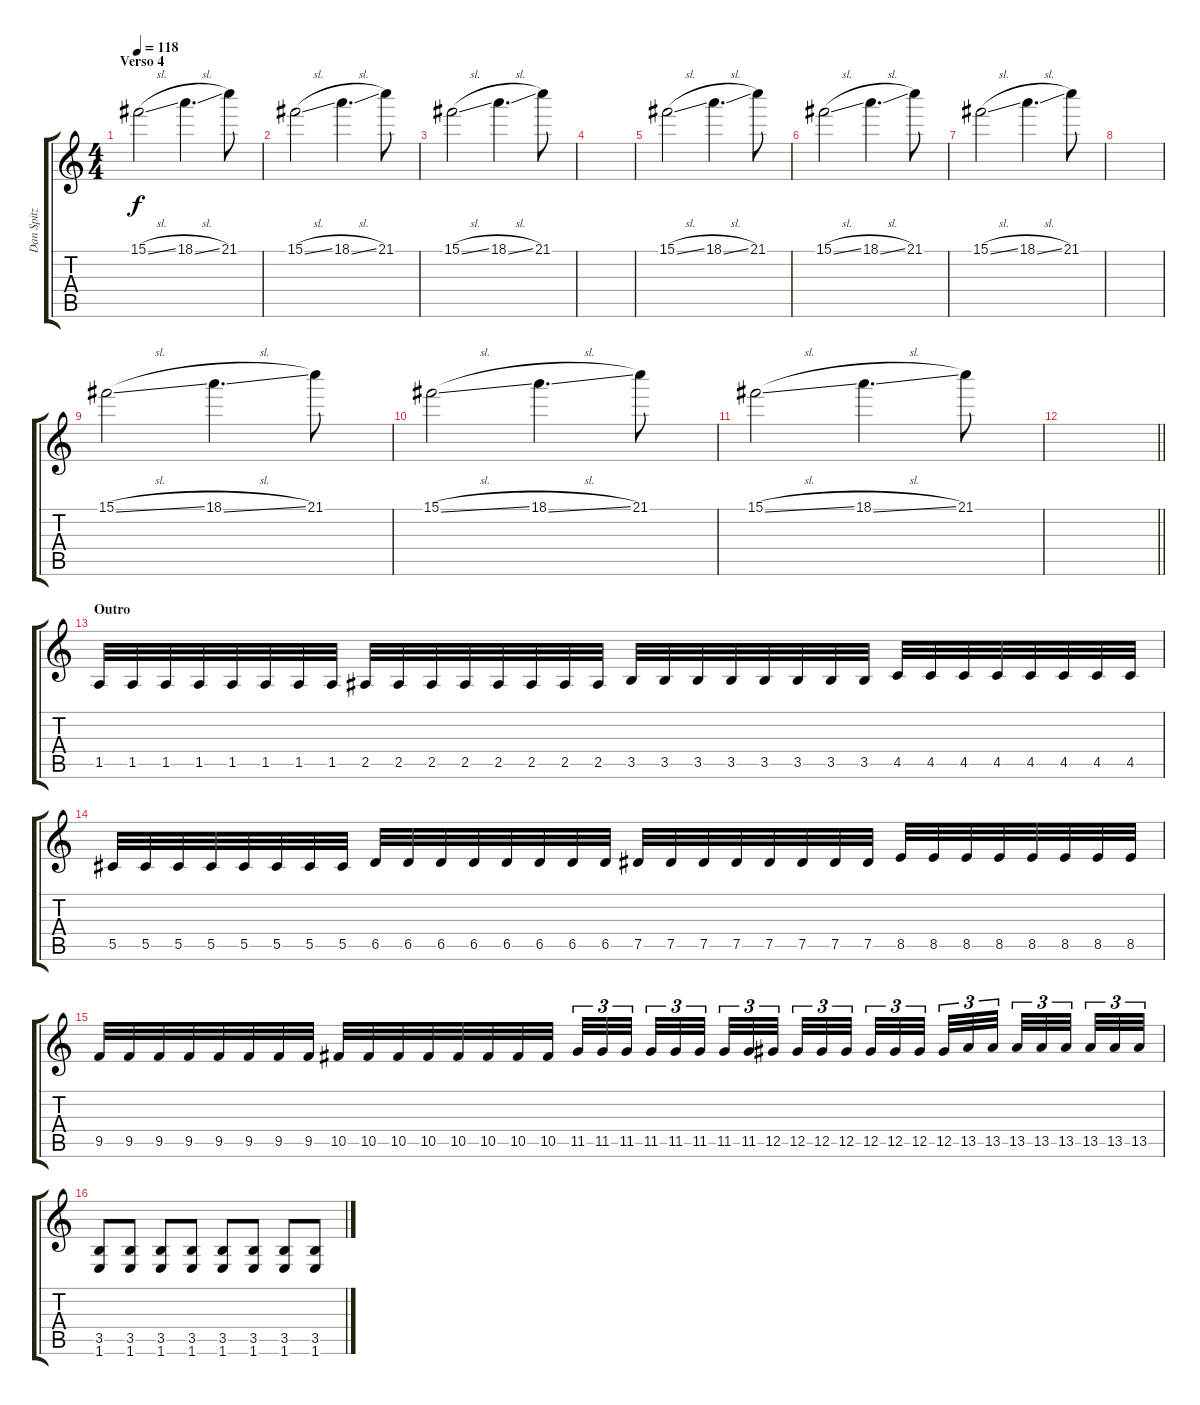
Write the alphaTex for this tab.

\track ("Dan Spitz" "Dan Spitz") {instrument distortionguitar}
\staff {score tabs}
\tuning (Eb4 Bb3 Gb3 Db3 Ab2 Eb2) {hide}
\ts (4 4)
\section ("" "Verso 4")
\tempo 118
\clef g2
\ks c
15.1{sl}.2{dy f} 18.1{sl}.4{d} 21.1.8 |
15.1{sl}.2 18.1{sl}.4{d} 21.1.8 |
15.1{sl}.2 18.1{sl}.4{d} 21.1.8 |
|
15.1{sl}.2 18.1{sl}.4{d} 21.1.8 |
15.1{sl}.2 18.1{sl}.4{d} 21.1.8 |
15.1{sl}.2 18.1{sl}.4{d} 21.1.8 |
|
15.1{sl}.2 18.1{sl}.4{d} 21.1.8 |
15.1{sl}.2 18.1{sl}.4{d} 21.1.8 |
15.1{sl}.2 18.1{sl}.4{d} 21.1.8 |
\barLineRight lightlight
|
\section ("" "Outro")
1.5.32 1.5.32 1.5.32 1.5.32 1.5.32 1.5.32 1.5.32 1.5.32 2.5.32 2.5.32 2.5.32 2.5.32 2.5.32 2.5.32 2.5.32 2.5.32 3.5.32 3.5.32 3.5.32 3.5.32 3.5.32 3.5.32 3.5.32 3.5.32 4.5.32 4.5.32 4.5.32 4.5.32 4.5.32 4.5.32 4.5.32 4.5.32 |
5.5.32 5.5.32 5.5.32 5.5.32 5.5.32 5.5.32 5.5.32 5.5.32 6.5.32 6.5.32 6.5.32 6.5.32 6.5.32 6.5.32 6.5.32 6.5.32 7.5.32 7.5.32 7.5.32 7.5.32 7.5.32 7.5.32 7.5.32 7.5.32 8.5.32 8.5.32 8.5.32 8.5.32 8.5.32 8.5.32 8.5.32 8.5.32 |
9.5.32 9.5.32 9.5.32 9.5.32 9.5.32 9.5.32 9.5.32 9.5.32 10.5.32 10.5.32 10.5.32 10.5.32 10.5.32 10.5.32 10.5.32 10.5.32 11.5.32{tu (3 2)} 11.5.32{tu (3 2)} 11.5.32{tu (3 2) beam splitsecondary} 11.5.32{tu (3 2)} 11.5.32{tu (3 2)} 11.5.32{tu (3 2) beam splitsecondary} 11.5.32{tu (3 2)} 11.5.32{tu (3 2)} 12.5.32{tu (3 2) beam splitsecondary} 12.5.32{tu (3 2)} 12.5.32{tu (3 2)} 12.5.32{tu (3 2)} 12.5.32{tu (3 2)} 12.5.32{tu (3 2)} 12.5.32{tu (3 2) beam splitsecondary} 12.5.32{tu (3 2)} 13.5.32{tu (3 2)} 13.5.32{tu (3 2) beam splitsecondary} 13.5.32{tu (3 2)} 13.5.32{tu (3 2)} 13.5.32{tu (3 2) beam splitsecondary} 13.5.32{tu (3 2)} 13.5.32{tu (3 2)} 13.5.32{tu (3 2)} |
(3.5 1.6).8 (3.5 1.6).8 (3.5 1.6).8 (3.5 1.6).8 (3.5 1.6).8 (3.5 1.6).8 (3.5 1.6).8 (3.5 1.6).8
